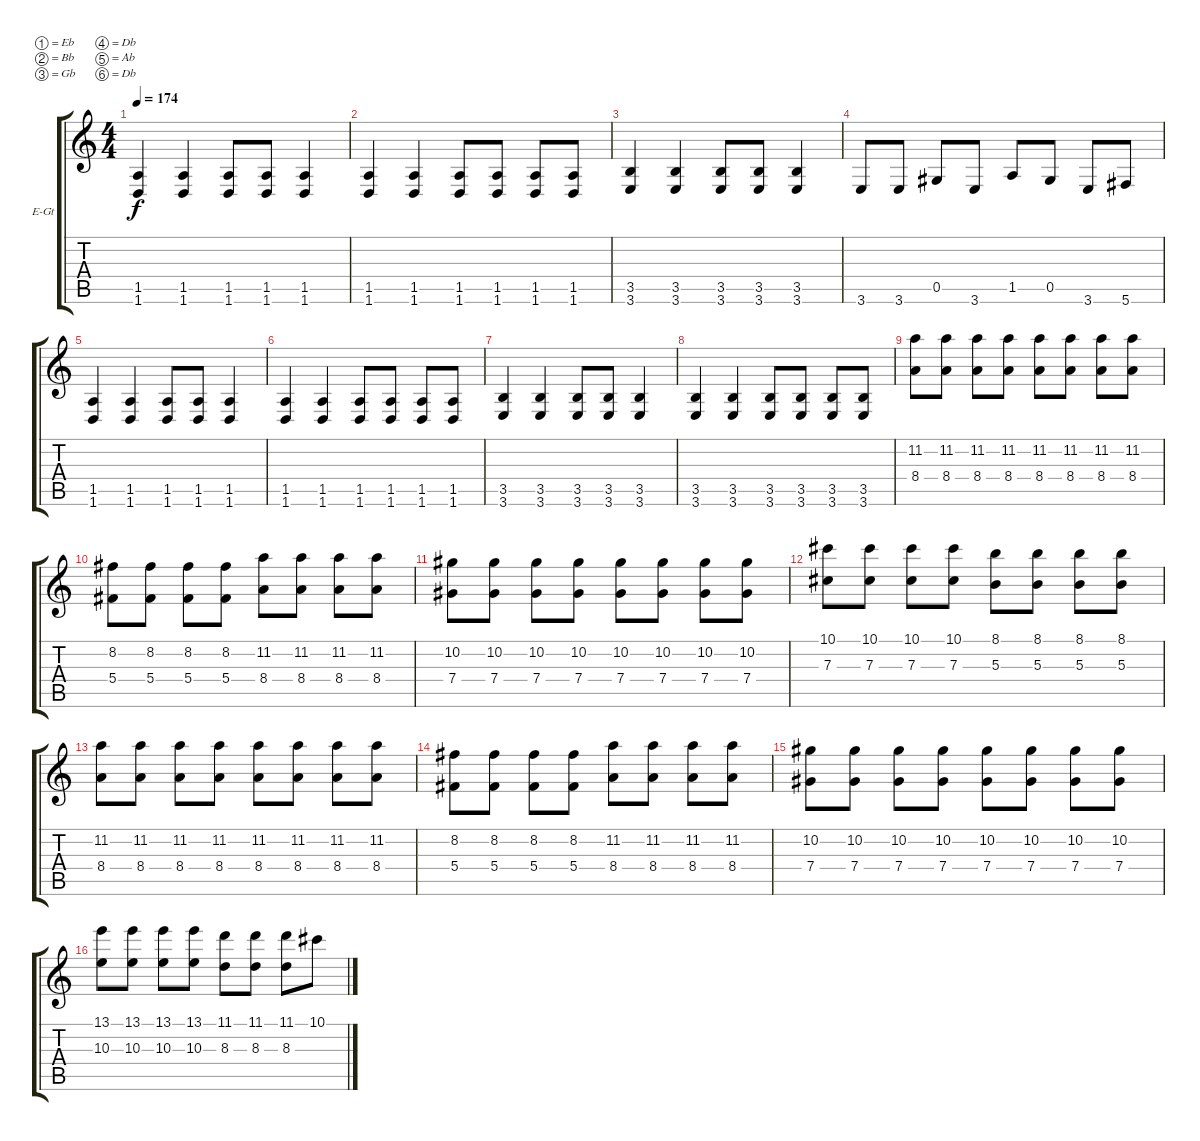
\bracketExtendMode groupsimilarinstruments
\firstSystemTrackNameOrientation horizontal
\otherSystemsTrackNameOrientation horizontal
\track ("Guitar 2" "E-Gt") {solo instrument distortionguitar}
\staff {score tabs}
\tuning (Eb4 Bb3 Gb3 Db3 Ab2 Db2)
\ts (4 4)
\tempo 174
\clef g2
\ks c
(1.5{t} 1.6{t}).4{dy f} (1.5 1.6).4 (1.5 1.6).8 (1.5 1.6).8 (1.5 1.6).4 |
(1.5 1.6).4 (1.5 1.6).4 (1.5 1.6).8 (1.5 1.6).8 (1.5 1.6).8 (1.5 1.6).8 |
(3.5 3.6).4 (3.5 3.6).4 (3.5 3.6).8 (3.5 3.6).8 (3.5 3.6).4 |
3.6.8 3.6.8 0.5.8 3.6.8 1.5.8 0.5.8 3.6.8 5.6.8 |
(1.5 1.6).4 (1.5 1.6).4 (1.5 1.6).8 (1.5 1.6).8 (1.5 1.6).4 |
(1.5 1.6).4 (1.5 1.6).4 (1.5 1.6).8 (1.5 1.6).8 (1.5 1.6).8 (1.5 1.6).8 |
(3.5 3.6).4 (3.5 3.6).4 (3.5 3.6).8 (3.5 3.6).8 (3.5 3.6).4 |
(3.5 3.6).4 (3.5 3.6).4 (3.5 3.6).8 (3.5 3.6).8 (3.5 3.6).8 (3.5 3.6).8 |
(11.2 8.4).8 (11.2 8.4).8 (11.2 8.4).8 (11.2 8.4).8 (11.2 8.4).8 (11.2 8.4).8 (11.2 8.4).8 (11.2 8.4).8 |
(8.2 5.4).8 (8.2 5.4).8 (8.2 5.4).8 (8.2 5.4).8 (11.2 8.4).8 (11.2 8.4).8 (11.2 8.4).8 (11.2 8.4).8 |
(10.2 7.4).8 (10.2 7.4).8 (10.2 7.4).8 (10.2 7.4).8 (10.2 7.4).8 (10.2 7.4).8 (10.2 7.4).8 (10.2 7.4).8 |
(10.1 7.3).8 (10.1 7.3).8 (10.1 7.3).8 (10.1 7.3).8 (8.1 5.3).8 (8.1 5.3).8 (8.1 5.3).8 (8.1 5.3).8 |
(11.2 8.4).8 (11.2 8.4).8 (11.2 8.4).8 (11.2 8.4).8 (11.2 8.4).8 (11.2 8.4).8 (11.2 8.4).8 (11.2 8.4).8 |
(8.2 5.4).8 (8.2 5.4).8 (8.2 5.4).8 (8.2 5.4).8 (11.2 8.4).8 (11.2 8.4).8 (11.2 8.4).8 (11.2 8.4).8 |
(10.2 7.4).8 (10.2 7.4).8 (10.2 7.4).8 (10.2 7.4).8 (10.2 7.4).8 (10.2 7.4).8 (10.2 7.4).8 (10.2 7.4).8 |
(13.1 10.3).8 (13.1 10.3).8 (13.1 10.3).8 (13.1 10.3).8 (11.1 8.3).8 (11.1 8.3).8 (11.1 8.3).8 10.1.8
